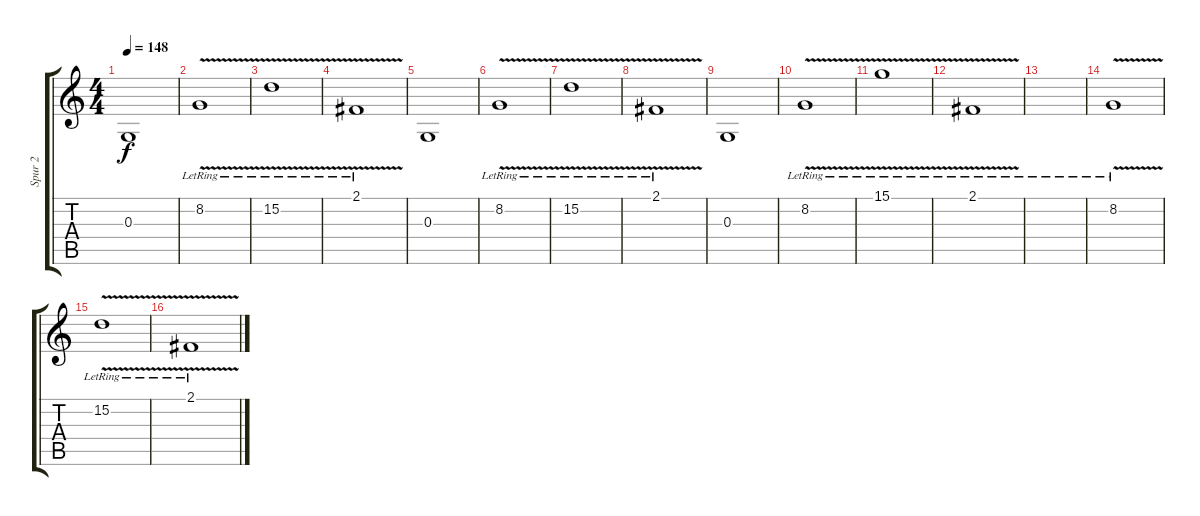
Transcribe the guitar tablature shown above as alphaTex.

\track ("Spur 2" "Spur 2") {instrument vibraphone}
\staff {score tabs}
\tuning (E4 B3 G3 D3 A2 E2) {hide}
\ts (4 4)
\tempo 148
\clef g2
\ks c
0.3.1{dy f} |
8.2{v lr}.1 |
15.2{v lr}.1 |
2.1{v lr}.1 |
0.3.1 |
8.2{v lr}.1 |
15.2{v lr}.1 |
2.1{v lr}.1 |
0.3.1 |
8.2{v lr}.1 |
15.1{v lr}.1 |
2.1{v lr}.1 |
|
8.2{v lr}.1 |
15.2{v lr}.1 |
2.1{v lr}.1
